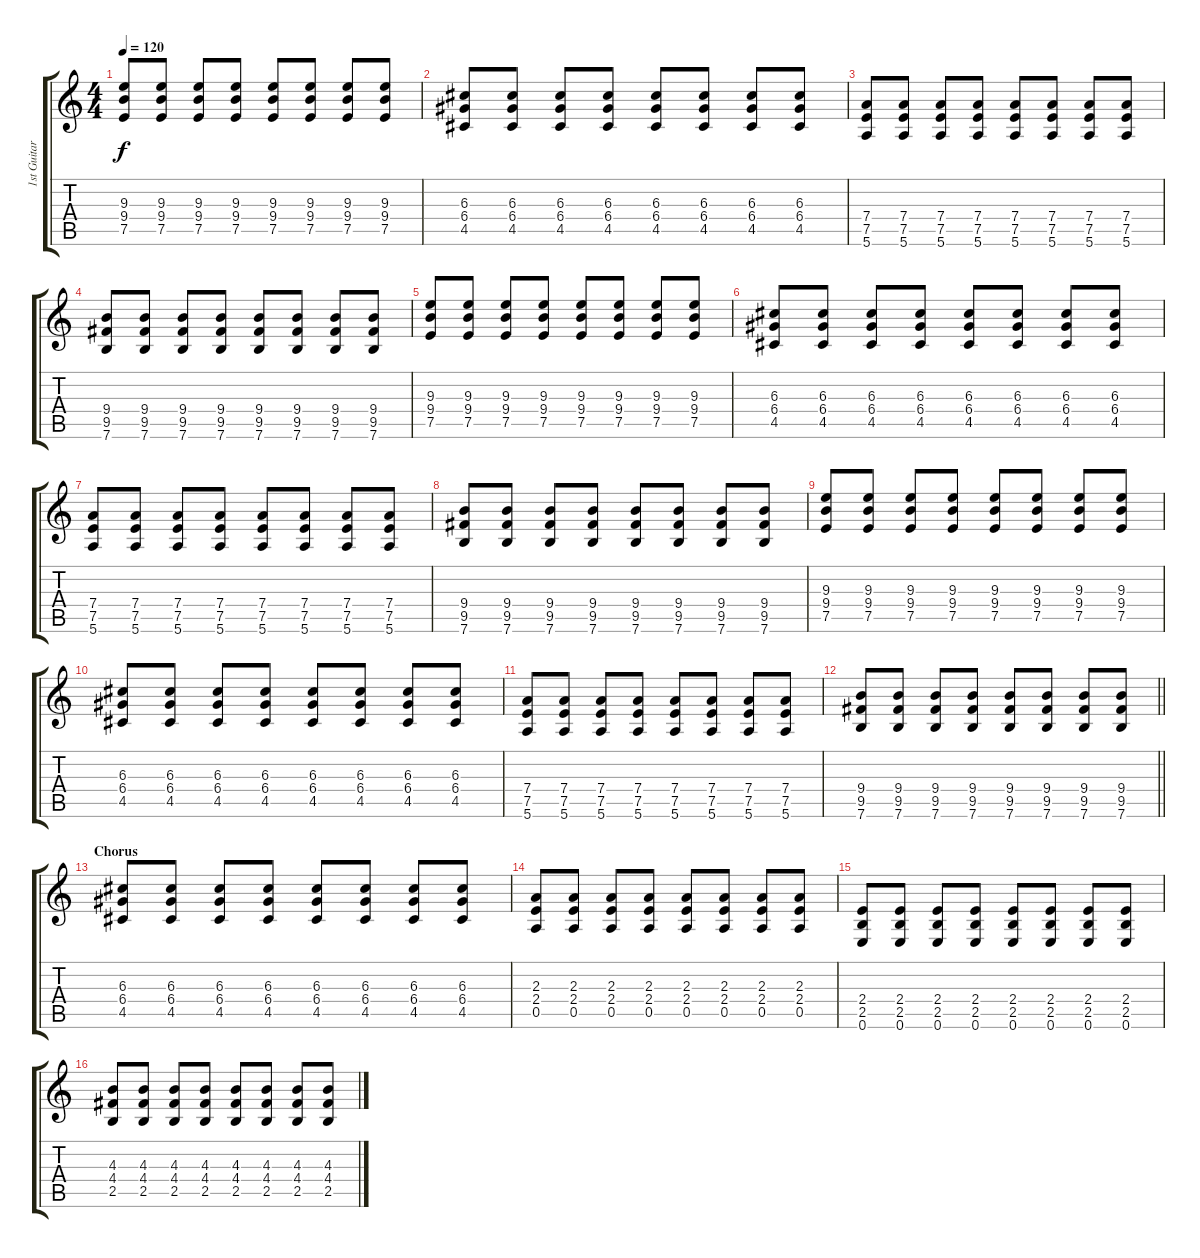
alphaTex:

\track ("1st Guitar" "1st Guitar") {instrument overdrivenguitar}
\staff {score tabs}
\tuning (E4 B3 G3 D3 A2 E2) {hide}
\ts (4 4)
\tempo 120
\clef g2
\ks c
(9.3 9.4 7.5).8{dy f} (9.3 9.4 7.5).8 (9.3 9.4 7.5).8 (9.3 9.4 7.5).8 (9.3 9.4 7.5).8 (9.3 9.4 7.5).8 (9.3 9.4 7.5).8 (9.3 9.4 7.5).8 |
(6.3 6.4 4.5).8 (6.3 6.4 4.5).8 (6.3 6.4 4.5).8 (6.3 6.4 4.5).8 (6.3 6.4 4.5).8 (6.3 6.4 4.5).8 (6.3 6.4 4.5).8 (6.3 6.4 4.5).8 |
(7.4 7.5 5.6).8 (7.4 7.5 5.6).8 (7.4 7.5 5.6).8 (7.4 7.5 5.6).8 (7.4 7.5 5.6).8 (7.4 7.5 5.6).8 (7.4 7.5 5.6).8 (7.4 7.5 5.6).8 |
(9.4 9.5 7.6).8 (9.4 9.5 7.6).8 (9.4 9.5 7.6).8 (9.4 9.5 7.6).8 (9.4 9.5 7.6).8 (9.4 9.5 7.6).8 (9.4 9.5 7.6).8 (9.4 9.5 7.6).8 |
(9.3 9.4 7.5).8 (9.3 9.4 7.5).8 (9.3 9.4 7.5).8 (9.3 9.4 7.5).8 (9.3 9.4 7.5).8 (9.3 9.4 7.5).8 (9.3 9.4 7.5).8 (9.3 9.4 7.5).8 |
(6.3 6.4 4.5).8 (6.3 6.4 4.5).8 (6.3 6.4 4.5).8 (6.3 6.4 4.5).8 (6.3 6.4 4.5).8 (6.3 6.4 4.5).8 (6.3 6.4 4.5).8 (6.3 6.4 4.5).8 |
(7.4 7.5 5.6).8 (7.4 7.5 5.6).8 (7.4 7.5 5.6).8 (7.4 7.5 5.6).8 (7.4 7.5 5.6).8 (7.4 7.5 5.6).8 (7.4 7.5 5.6).8 (7.4 7.5 5.6).8 |
(9.4 9.5 7.6).8 (9.4 9.5 7.6).8 (9.4 9.5 7.6).8 (9.4 9.5 7.6).8 (9.4 9.5 7.6).8 (9.4 9.5 7.6).8 (9.4 9.5 7.6).8 (9.4 9.5 7.6).8 |
(9.3 9.4 7.5).8 (9.3 9.4 7.5).8 (9.3 9.4 7.5).8 (9.3 9.4 7.5).8 (9.3 9.4 7.5).8 (9.3 9.4 7.5).8 (9.3 9.4 7.5).8 (9.3 9.4 7.5).8 |
(6.3 6.4 4.5).8 (6.3 6.4 4.5).8 (6.3 6.4 4.5).8 (6.3 6.4 4.5).8 (6.3 6.4 4.5).8 (6.3 6.4 4.5).8 (6.3 6.4 4.5).8 (6.3 6.4 4.5).8 |
(7.4 7.5 5.6).8 (7.4 7.5 5.6).8 (7.4 7.5 5.6).8 (7.4 7.5 5.6).8 (7.4 7.5 5.6).8 (7.4 7.5 5.6).8 (7.4 7.5 5.6).8 (7.4 7.5 5.6).8 |
\barLineRight lightlight
(9.4 9.5 7.6).8 (9.4 9.5 7.6).8 (9.4 9.5 7.6).8 (9.4 9.5 7.6).8 (9.4 9.5 7.6).8 (9.4 9.5 7.6).8 (9.4 9.5 7.6).8 (9.4 9.5 7.6).8 |
\section ("" "Chorus")
(6.3 6.4 4.5).8 (6.3 6.4 4.5).8 (6.3 6.4 4.5).8 (6.3 6.4 4.5).8 (6.3 6.4 4.5).8 (6.3 6.4 4.5).8 (6.3 6.4 4.5).8 (6.3 6.4 4.5).8 |
(2.3 2.4 0.5).8 (2.3 2.4 0.5).8 (2.3 2.4 0.5).8 (2.3 2.4 0.5).8 (2.3 2.4 0.5).8 (2.3 2.4 0.5).8 (2.3 2.4 0.5).8 (2.3 2.4 0.5).8 |
(2.4 2.5 0.6).8 (2.4 2.5 0.6).8 (2.4 2.5 0.6).8 (2.4 2.5 0.6).8 (2.4 2.5 0.6).8 (2.4 2.5 0.6).8 (2.4 2.5 0.6).8 (2.4 2.5 0.6).8 |
(4.3 4.4 2.5).8 (4.3 4.4 2.5).8 (4.3 4.4 2.5).8 (4.3 4.4 2.5).8 (4.3 4.4 2.5).8 (4.3 4.4 2.5).8 (4.3 4.4 2.5).8 (4.3 4.4 2.5).8
